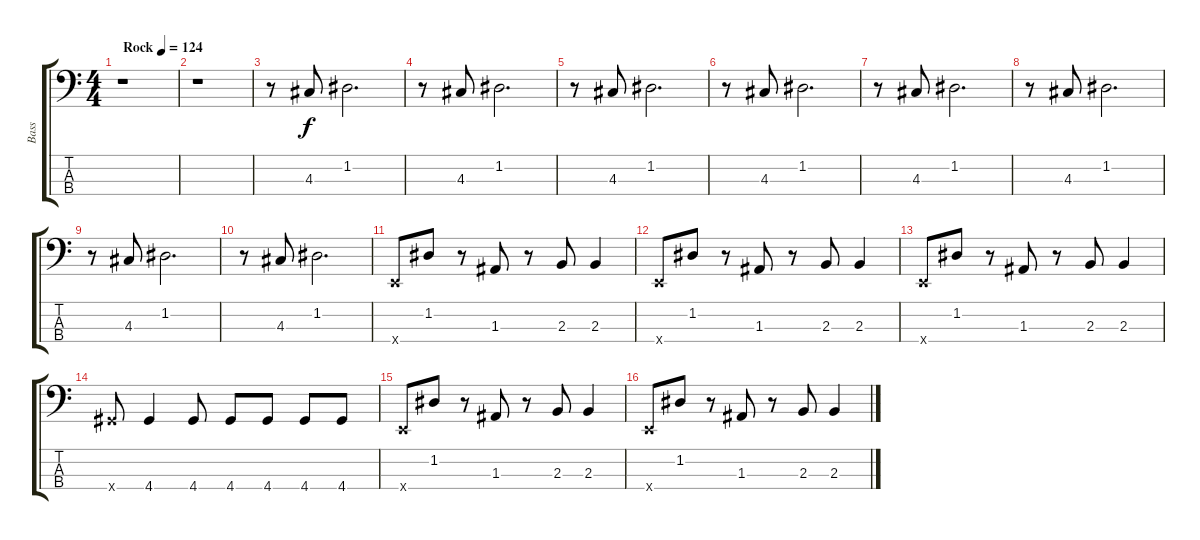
\track ("Bass" "Bass") {instrument electricbasspick}
\staff {score tabs}
\tuning (G2 D2 A1 E1) {hide}
\ts (4 4)
\tempo (124 "Rock")
\clef f4
\ks c
r.1{dy f instrument electricbasspick} |
r.1 |
r.8 4.3.8 1.2.2{d} |
r.8 4.3.8 1.2.2{d} |
r.8 4.3.8 1.2.2{d} |
r.8 4.3.8 1.2.2{d} |
r.8 4.3.8 1.2.2{d} |
r.8 4.3.8 1.2.2{d} |
r.8 4.3.8 1.2.2{d} |
r.8 4.3.8 1.2.2{d} |
0.4{x}.8 1.2.8 r.8 1.3.8 r.8 2.3.8 2.3.4 |
0.4{x}.8 1.2.8 r.8 1.3.8 r.8 2.3.8 2.3.4 |
0.4{x}.8 1.2.8 r.8 1.3.8 r.8 2.3.8 2.3.4 |
4.4{x}.8 4.4.4 4.4.8 4.4.8 4.4.8 4.4.8 4.4.8 |
0.4{x}.8 1.2.8 r.8 1.3.8 r.8 2.3.8 2.3.4 |
0.4{x}.8 1.2.8 r.8 1.3.8 r.8 2.3.8 2.3.4
